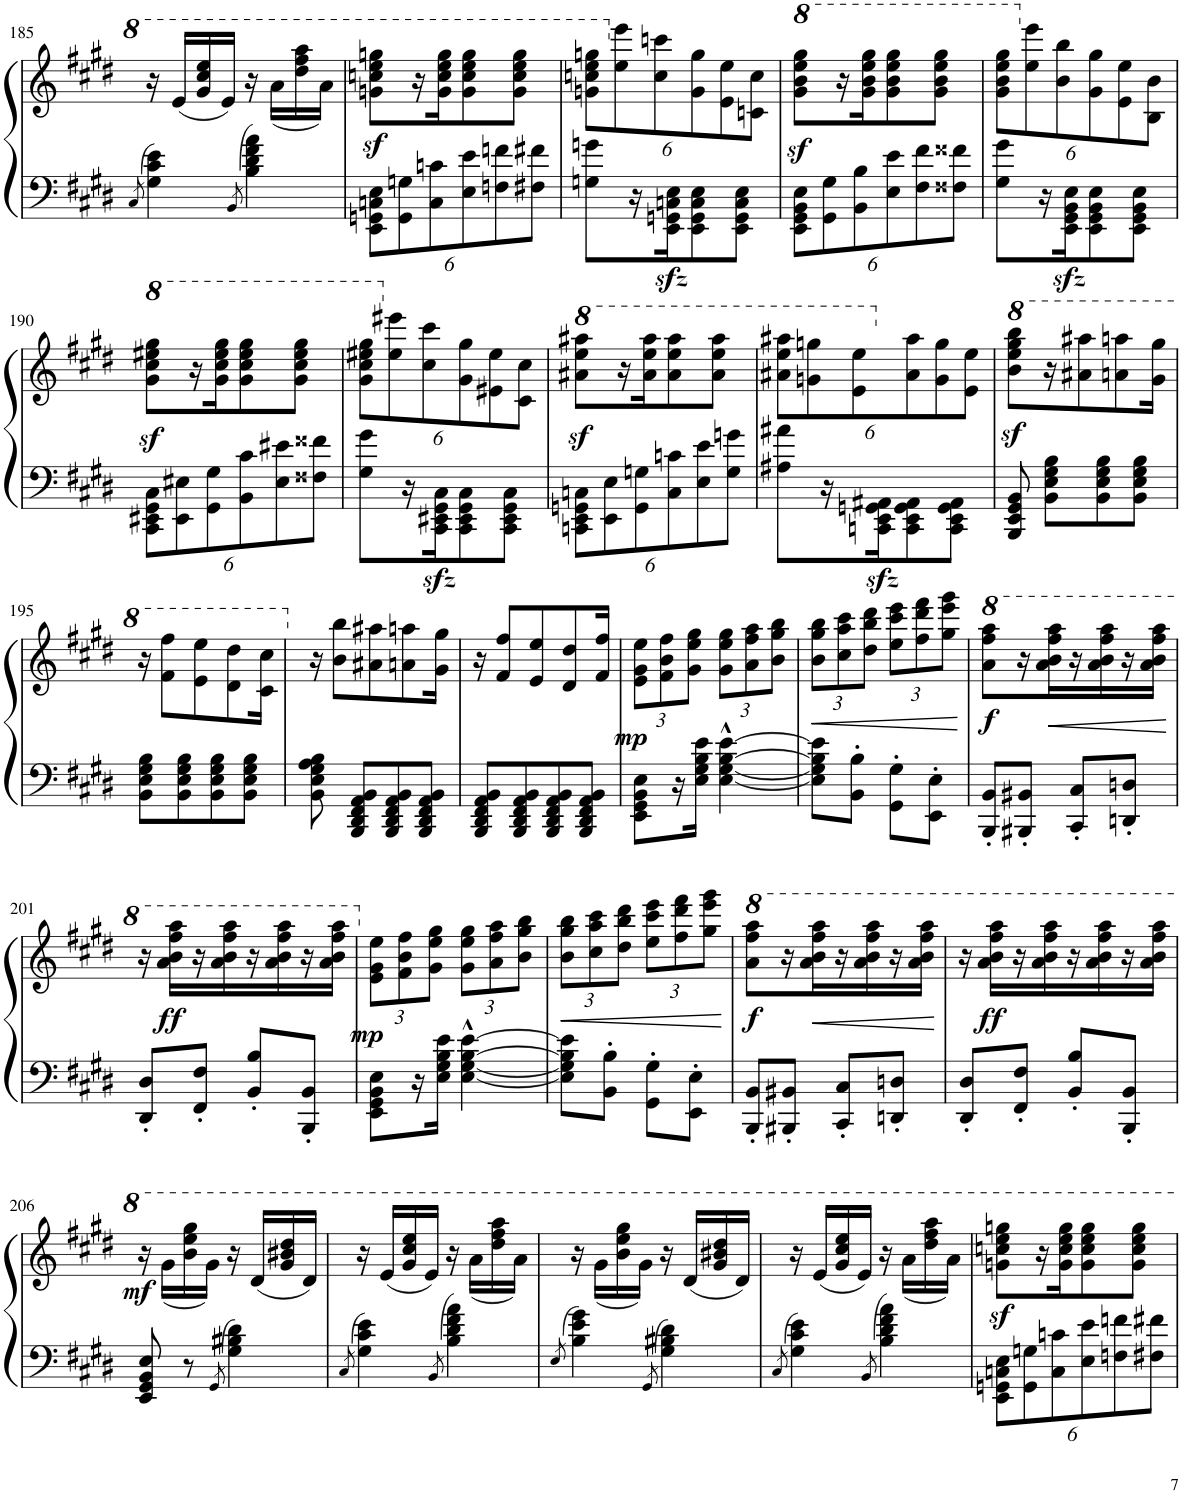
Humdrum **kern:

**kern	**kern	**dynam
*part1	*part1	*part1
*staff2	*staff1	*staff1/2
*I"Piano	*	*
*I'Pno.	*	*
!!LO:PB:g=z
*clefF4	*clefG2	*
*k[f#c#g#d#]	*k[f#c#g#d#]	*
*M2/4	*M2/4	*
=185	=185	=185
8qC#/	.	.
4G#\ 4c#\ 4e\	16r	.
.	(<16ee/LL	.
.	16gg#/ 16ccc#/ 16eee/	.
.	16ee/JJ)	.
8qBB/	.	.
4B\ 4d#\ 4f#\ 4a\	16r	.
.	(<16aa\LL	.
.	16ddd#\ 16fff#\ 16aaa\	.
.	16aa\JJ)	.
=186	=186	=186
*Xbrackettup	*	*
12EE\ 12GGn\ 12Cn\ 12E\L	8ggn\z< 8cccn\z< 8eee\z< 8gggn\z<L	.
12GG\ 12Gn\	.	.
.	16r	.
12C\ 12cn\	.	.
.	16gg\ 16ccc\ 16eee\ 16ggg\J	.
12E\ 12e\	8gg\ 8ccc\ 8eee\ 8ggg\	.
12Fn\ 12fn\	.	.
.	8gg\ 8ccc\ 8eee\ 8ggg\J	.
12F#X\ 12f#X\J	.	.
=187	=187	=187
*	*Xbrackettup	*
8Gn\ 8gn\L	12ggn\ 12cccn\ 12eee\ 12gggn\L	.
.	12ee\ 12eee\	.
16r	.	.
.	12cc\ 12cccn\	.
16EE\zz< 16GGn\zz< 16Cn\zz< 16E\zz<J	.	.
8EE\ 8GG\ 8C\ 8E\	12g\ 12gg\	.
.	12e\ 12ee\	.
8EE\ 8GG\ 8C\ 8E\J	.	.
.	12cn\ 12cc\J	.
=188	=188	=188
*	*8va	*
12EE\ 12GG#\ 12BB\ 12E\L	8gg#\z< 8bb\z< 8eee\z< 8ggg#\z<L	.
12GG#\ 12G#\	.	.
.	16r	.
12BB\ 12B\	.	.
.	16gg#\ 16bb\ 16eee\ 16ggg#\J	.
12E\ 12e\	8gg#\ 8bb\ 8eee\ 8ggg#\	.
12F#\ 12f#\	.	.
.	8gg#\ 8bb\ 8eee\ 8ggg#\J	.
12F##X\ 12f##X\J	.	.
=189	=189	=189
8G#\ 8g#\L	12gg#\ 12bb\ 12eee\ 12ggg#\L	.
*	*X8va	*
.	12ee\ 12eee\	.
16r	.	.
.	12b\ 12bb\	.
16EE\zz< 16GG#\zz< 16BB\zz< 16E\zz<J	.	.
8EE\ 8GG#\ 8BB\ 8E\	12g#\ 12gg#\	.
.	12e\ 12ee\	.
8EE\ 8GG#\ 8BB\ 8E\J	.	.
.	12B\ 12b\J	.
!!LO:LB:g=z
=190	=190	=190
*	*8va	*
12CC#\ 12EE#X\ 12GG#\ 12C#\L	8gg#\z< 8ccc#\z< 8eee#X\z< 8ggg#\z<L	.
12EE#\ 12E#X\	.	.
.	16r	.
12GG#\ 12G#\	.	.
.	16gg#\ 16ccc#\ 16eee#\ 16ggg#\J	.
12BB\ 12c#\	8gg#\ 8ccc#\ 8eee#\ 8ggg#\	.
12E#\ 12e#X\	.	.
.	8gg#\ 8ccc#\ 8eee#\ 8ggg#\J	.
12F##X\ 12f##X\J	.	.
=191	=191	=191
8G#\ 8g#\L	12gg#\ 12ccc#\ 12eee#X\ 12ggg#\L	.
*	*X8va	*
.	12ee#\ 12eee#X\	.
16r	.	.
.	12cc#\ 12ccc#\	.
16CC#\zz< 16EE#X\zz< 16GG#\zz< 16C#\zz<J	.	.
8CC#\ 8EE#\ 8GG#\ 8C#\	12g#\ 12gg#\	.
.	12e#X\ 12ee#\	.
8CC#\ 8EE#\ 8GG#\ 8C#\J	.	.
.	12c#\ 12cc#\J	.
=192	=192	=192
*	*8va	*
12CCn\ 12EE\ 12GGn\ 12Cn\L	8aa#X\z< 8eee\z< 8aaa#X\z<L	.
12EE\ 12E\	.	.
.	16r	.
12GG\ 12Gn\	.	.
.	16aa#\ 16eee\ 16aaa#\J	.
12C\ 12cn\	8aa#\ 8eee\ 8aaa#\	.
12E\ 12e\	.	.
.	8aa#\ 8eee\ 8aaa#\J	.
12G\ 12gn\J	.	.
=193	=193	=193
8A#X\ 8a#X\L	12aa#X\ 12eee\ 12aaa#X\L	.
.	12ggn\ 12gggn\	.
16r	.	.
.	12ee\ 12eee\	.
16CCn\zz< 16EE\zz< 16GGn\zz< 16AA#X\zz<J	.	.
*	*X8va	*
8CC\ 8EE\ 8GG\ 8AA#\	12a#\ 12aa#\	.
.	12g\ 12gg\	.
8CC\ 8EE\ 8GG\ 8AA#\J	.	.
.	12e\ 12ee\J	.
=194	=194	=194
*	*8va	*
8BBB/ 8EE/ 8GG#/ 8BB/	8bb\z< 8eee\z< 8ggg#\z< 8bbb\z<L	.
8BB\ 8E\ 8G#\ 8B\L	16r	.
.	8aa#X\ 8aaa#X\	.
8BB\ 8E\ 8G#\ 8B\	.	.
.	8aan\ 8aaan\	.
8BB\ 8E\ 8G#\ 8B\J	.	.
.	16gg#\ 16ggg#\Jk	.
!!LO:LB:g=z
=195	=195	=195
8BB\ 8E\ 8G#\ 8B\L	16r	.
.	8ff#\ 8fff#\L	.
8BB\ 8E\ 8G#\ 8B\	.	.
.	8ee\ 8eee\	.
8BB\ 8E\ 8G#\ 8B\	.	.
.	8dd#\ 8ddd#\	.
8BB\ 8E\ 8G#\ 8B\J	.	.
.	16cc#\ 16ccc#\Jk	.
=196	=196	=196
*	*X8va	*
8BB\ 8E\ 8G#\ 8A\ 8B\	16r	.
.	8b\ 8bb\L	.
8BBB/ 8DD#/ 8FF#/ 8AA/ 8BB/L	.	.
.	8a#X\ 8aa#X\	.
8BBB/ 8DD#/ 8FF#/ 8AA/ 8BB/	.	.
.	8an\ 8aan\	.
8BBB/ 8DD#/ 8FF#/ 8AA/ 8BB/J	.	.
.	16g#\ 16gg#\Jk	.
=197	=197	=197
8BBB/ 8DD#/ 8FF#/ 8AA/ 8BB/L	16r	.
.	8f#/ 8ff#/L	.
8BBB/ 8DD#/ 8FF#/ 8AA/ 8BB/	.	.
.	8e/ 8ee/	.
8BBB/ 8DD#/ 8FF#/ 8AA/ 8BB/	.	.
.	8d#/ 8dd#/	.
8BBB/ 8DD#/ 8FF#/ 8AA/ 8BB/J	.	.
.	16f#/ 16ff#/Jk	.
=198	=198	=198
!	!	!LO:DY:a=2
8EE\ 8GG#\ 8BB\ 8E\L	12e\ 12g#\ 12ee\L	mp
.	12f#\ 12b\ 12ff#\	.
16r	.	.
.	12g#\ 12ee\ 12gg#\J	.
16E\ 16G#\ 16B\ 16e\JJ	.	.
[4E\^^ [4G#\^^ [4B\^^ [4e\^^	12g#\ 12ee\ 12gg#\L	.
.	12a\ 12ff#\ 12aa\	.
.	12b\ 12gg#\ 12bb\J	.
=199	=199	=199
!	!	!LO:HP:b
8E\] 8G#\] 8B\] 8e\]L	12b\ 12gg#\ 12bb\L	<
.	12cc#\ 12aa\ 12ccc#\	.
8BB\' 8B\'J	.	.
.	12dd#\ 12bb\ 12ddd#\J	.
8GG#\' 8G#\'L	12ee\ 12ccc#\ 12eee\L	.
.	12ff#\ 12ddd#\ 12fff#\	.
8EE\' 8E\'J	.	.
.	12gg#\ 12eee\ 12ggg#\J	.
.	.	[
=200	=200	=200
*	*8va	*
!	!	!LO:DY:b
8BBB/' 8BB/'L	8aa\ 8fff#\ 8aaa\L	f
8BBB#X/' 8BB#X/'J	16r	.
!	!	!LO:HP:b
.	16aa\ 16bb\ 16fff#\ 16aaa\	<
8CC#/' 8C#/'L	16r	.
.	16aa\ 16bb\ 16fff#\ 16aaa\	.
8DDn/' 8Dn/'J	16r	.
.	16aa\ 16bb\ 16fff#\ 16aaa\JJ	.
.	.	[
!!LO:LB:g=z
=201	=201	=201
8DD#/' 8D#/'L	16r	.
!	!	!LO:DY:b
.	16aa\ 16bb\ 16fff#\ 16aaa\LL	ff
8FF#/' 8F#/'J	16r	.
.	16aa\ 16bb\ 16fff#\ 16aaa\	.
8BB/' 8B/'L	16r	.
.	16aa\ 16bb\ 16fff#\ 16aaa\	.
8BBB/' 8BB/'J	16r	.
.	16aa\ 16bb\ 16fff#\ 16aaa\JJ	.
=202	=202	=202
*	*X8va	*
!	!	!LO:DY:a=2
8EE\ 8GG#\ 8BB\ 8E\L	12e\ 12g#\ 12ee\L	mp
.	12f#\ 12b\ 12ff#\	.
16r	.	.
.	12g#\ 12ee\ 12gg#\J	.
16E\ 16G#\ 16B\ 16e\JJ	.	.
[4E\^^ [4G#\^^ [4B\^^ [4e\^^	12g#\ 12ee\ 12gg#\L	.
.	12a\ 12ff#\ 12aa\	.
.	12b\ 12gg#\ 12bb\J	.
=203	=203	=203
!	!	!LO:HP:b
8E\] 8G#\] 8B\] 8e\]L	12b\ 12gg#\ 12bb\L	<
.	12cc#\ 12aa\ 12ccc#\	.
8BB\' 8B\'J	.	.
.	12dd#\ 12bb\ 12ddd#\J	.
8GG#\' 8G#\'L	12ee\ 12ccc#\ 12eee\L	.
.	12ff#\ 12ddd#\ 12fff#\	.
8EE\' 8E\'J	.	.
.	12gg#\ 12eee\ 12ggg#\J	.
.	.	[
=204	=204	=204
!	!	!LO:DY:b
8BBB/' 8BB/'L	8aa\ 8fff#\ 8aaa\L	f
8BBB#X/' 8BB#X/'J	16r	.
!	!	!LO:HP:b
.	16aa\ 16bb\ 16fff#\ 16aaa\	<
8CC#/' 8C#/'L	16r	.
.	16aa\ 16bb\ 16fff#\ 16aaa\	.
8DDn/' 8Dn/'J	16r	.
.	16aa\ 16bb\ 16fff#\ 16aaa\JJ	.
.	.	[
=205	=205	=205
8DD#/' 8D#/'L	16r	.
!	!	!LO:DY:b
.	16aa\ 16bb\ 16fff#\ 16aaa\LL	ff
8FF#/' 8F#/'J	16r	.
.	16aa\ 16bb\ 16fff#\ 16aaa\	.
8BB/' 8B/'L	16r	.
.	16aa\ 16bb\ 16fff#\ 16aaa\	.
8BBB/' 8BB/'J	16r	.
.	16aa\ 16bb\ 16fff#\ 16aaa\JJ	.
!!LO:LB:g=z
=206	=206	=206
!	!	!LO:DY:b
8EE/ 8GG#/ 8BB/ 8E/	16r	mf
.	(<16gg#\LL	.
8r	16bb\ 16eee\ 16ggg#\	.
.	16gg#\JJ)	.
8qGG#/	.	.
4G#\ 4B#X\ 4d#\	16r	.
.	(16dd#/LL	.
.	16gg#/ 16bb#X/ 16ddd#/	.
.	16dd#/JJ)	.
=207	=207	=207
8qC#/	.	.
4G#\ 4c#\ 4e\	16r	.
.	(<16ee/LL	.
.	16gg#/ 16ccc#/ 16eee/	.
.	16ee/JJ)	.
8qBB/	.	.
4B\ 4d#\ 4f#\ 4a\	16r	.
.	(<16aa\LL	.
.	16ddd#\ 16fff#\ 16aaa\	.
.	16aa\JJ)	.
=208	=208	=208
8qE/	.	.
4B\ 4e\ 4g#\	16r	.
.	(<16gg#\LL	.
.	16bb\ 16eee\ 16ggg#\	.
.	16gg#\JJ)	.
8qGG#/	.	.
4G#\ 4B#X\ 4d#\	16r	.
.	(16dd#/LL	.
.	16gg#/ 16bb#X/ 16ddd#/	.
.	16dd#/JJ)	.
=209	=209	=209
8qC#/	.	.
4G#\ 4c#\ 4e\	16r	.
.	(<16ee/LL	.
.	16gg#/ 16ccc#/ 16eee/	.
.	16ee/JJ)	.
8qBB/	.	.
4B\ 4d#\ 4f#\ 4a\	16r	.
.	(<16aa\LL	.
.	16ddd#\ 16fff#\ 16aaa\	.
.	16aa\JJ)	.
=210	=210	=210
12EE\ 12GGn\ 12Cn\ 12E\L	8ggn\z< 8cccn\z< 8eee\z< 8gggn\z<L	.
12GG\ 12Gn\	.	.
.	16r	.
12C\ 12cn\	.	.
.	16gg\ 16ccc\ 16eee\ 16ggg\J	.
12E\ 12e\	8gg\ 8ccc\ 8eee\ 8ggg\	.
12Fn\ 12fn\	.	.
.	8gg\ 8ccc\ 8eee\ 8ggg\J	.
12F#X\ 12f#X\J	.	.
=	=	=
*-	*-	*-
